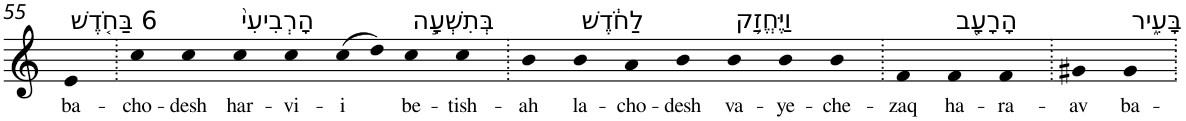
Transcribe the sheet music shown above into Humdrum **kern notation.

**kern	**text
*part1	*part1
*staff1	*staff1
*I"Piano	*
*I'Pno	*
!!LO:PB:g=z
*clefG2	*
*k[]	*
=55	=55
!LO:TX:a:t=6 בַּחֹ֤דֶשׁ	!
!	!LO:LY:b
4e	ba-
=56.	=56.
!	!LO:LY:b
4cc	-cho-
!	!LO:LY:b
4cc	-desh
!LO:TX:a:t=הָרְבִיעִי֙	!
!	!LO:LY:b
4cc	har-
!	!LO:LY:b
4cc	-vi-
!	!LO:LY:b
(>8cc	-i
8dd)	.
!LO:TX:a:t=בְּתִשְׁעָ֣ה	!
!	!LO:LY:b
4cc	be-
!	!LO:LY:b
4cc	-tish-
=57.	=57.
!	!LO:LY:b
4b	-ah
!LO:TX:a:t=לַחֹ֔דֶשׁ	!
!	!LO:LY:b
4b	la-
!	!LO:LY:b
4a	-cho-
!	!LO:LY:b
4b	-desh
!LO:TX:a:t=וַיֶּחֱזַ֥ק	!
!	!LO:LY:b
4b	va-
!	!LO:LY:b
4b	-ye-
!	!LO:LY:b
4b	-che-
=58.	=58.
!	!LO:LY:b
4f	-zaq
!LO:TX:a:t=הָרָעָ֖ב	!
!	!LO:LY:b
4f	ha-
!	!LO:LY:b
4f	-ra-
=59.	=59.
!	!LO:LY:b
4g#X	-av
!LO:TX:a:t=בָּעִ֑יר	!
!	!LO:LY:b
4g#	ba-
=.	=.
*-	*-
